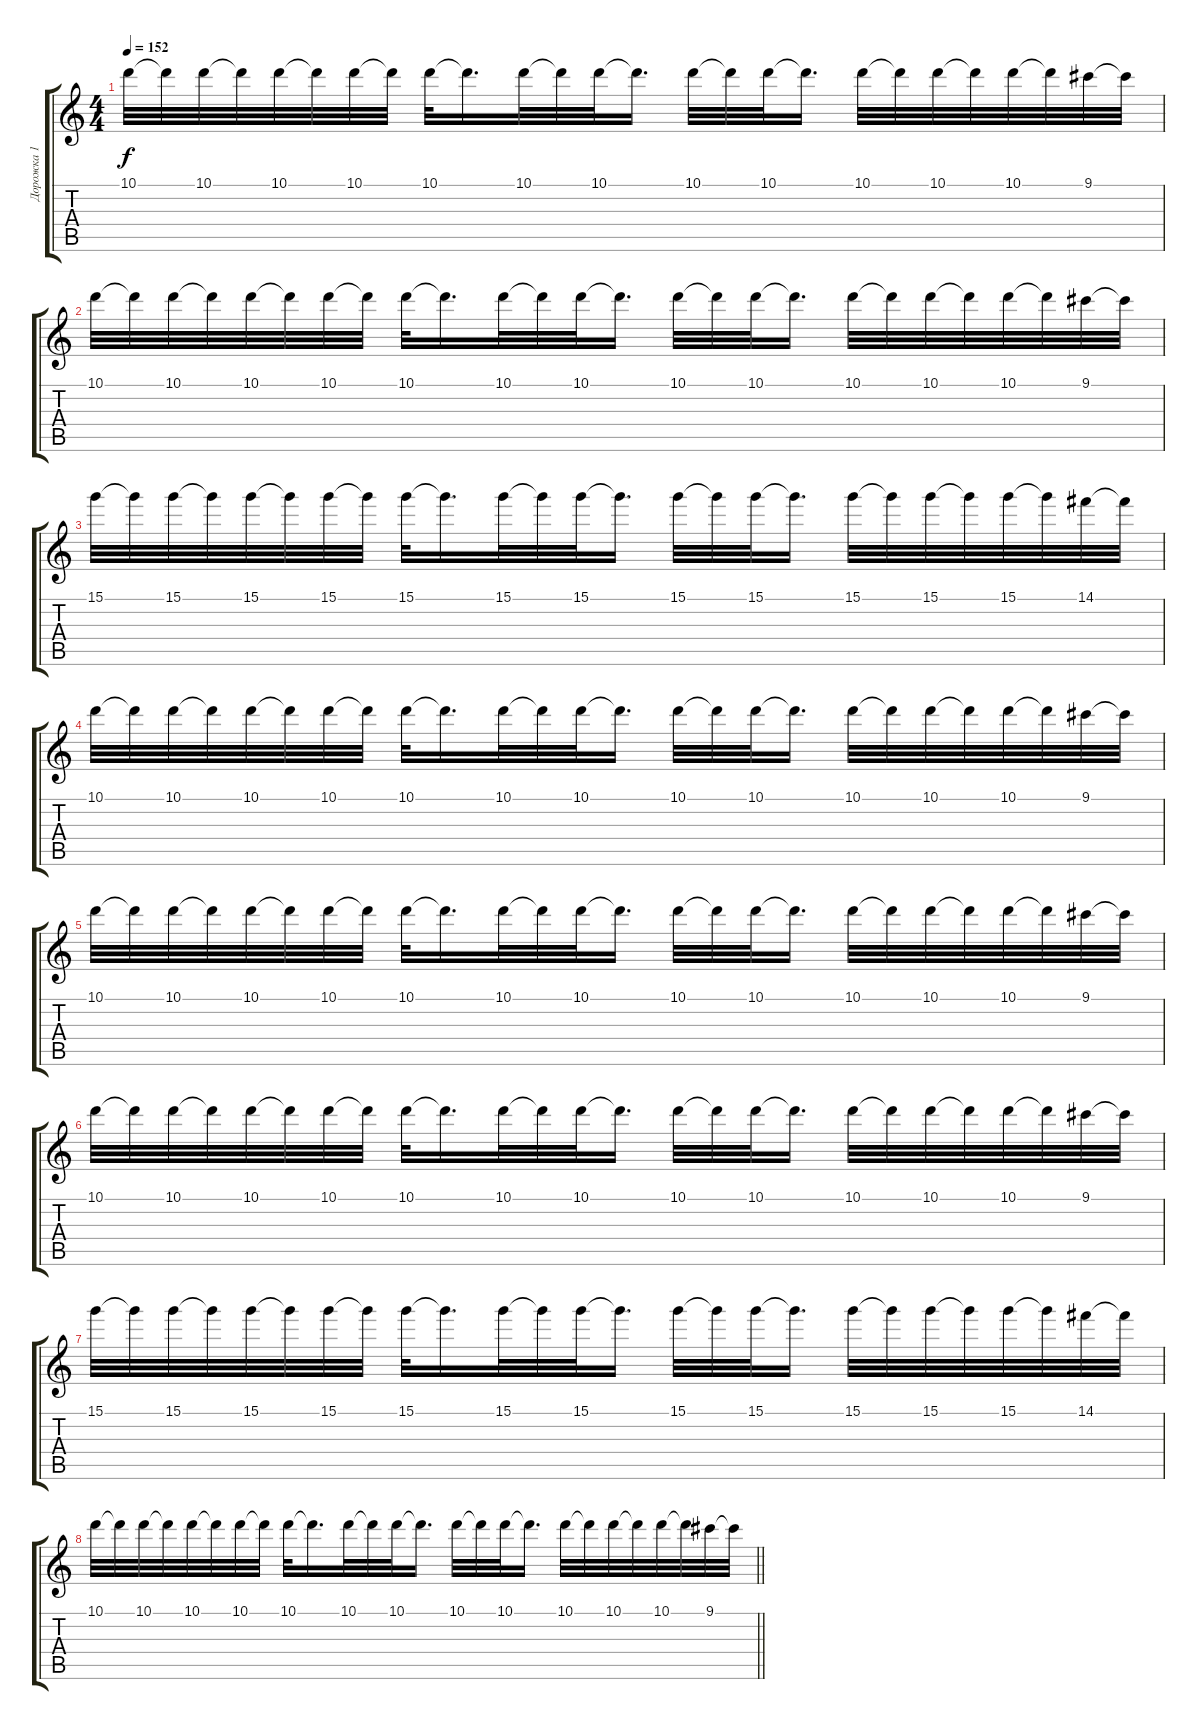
\track ("Дорожка 1" "Дорожка 1") {instrument distortionguitar}
\staff {score tabs}
\tuning (E4 B3 G3 D3 A2 E2) {hide}
\ts (4 4)
\tempo 152
\clef g2
\ks c
10.1.32{dy f} 10.1{t}.32 10.1.32 10.1{t}.32 10.1.32 10.1{t}.32 10.1.32 10.1{t}.32 10.1.32 10.1{t}.16{d} 10.1.32 10.1{t}.32 10.1.32 10.1{t}.16{d} 10.1.32 10.1{t}.32 10.1.32 10.1{t}.16{d} 10.1.32 10.1{t}.32 10.1.32 10.1{t}.32 10.1.32 10.1{t}.32 9.1.32 9.1{t}.32 |
10.1.32 10.1{t}.32 10.1.32 10.1{t}.32 10.1.32 10.1{t}.32 10.1.32 10.1{t}.32 10.1.32 10.1{t}.16{d} 10.1.32 10.1{t}.32 10.1.32 10.1{t}.16{d} 10.1.32 10.1{t}.32 10.1.32 10.1{t}.16{d} 10.1.32 10.1{t}.32 10.1.32 10.1{t}.32 10.1.32 10.1{t}.32 9.1.32 9.1{t}.32 |
15.1.32 15.1{t}.32 15.1.32 15.1{t}.32 15.1.32 15.1{t}.32 15.1.32 15.1{t}.32 15.1.32 15.1{t}.16{d} 15.1.32 15.1{t}.32 15.1.32 15.1{t}.16{d} 15.1.32 15.1{t}.32 15.1.32 15.1{t}.16{d} 15.1.32 15.1{t}.32 15.1.32 15.1{t}.32 15.1.32 15.1{t}.32 14.1.32 14.1{t}.32 |
10.1.32 10.1{t}.32 10.1.32 10.1{t}.32 10.1.32 10.1{t}.32 10.1.32 10.1{t}.32 10.1.32 10.1{t}.16{d} 10.1.32 10.1{t}.32 10.1.32 10.1{t}.16{d} 10.1.32 10.1{t}.32 10.1.32 10.1{t}.16{d} 10.1.32 10.1{t}.32 10.1.32 10.1{t}.32 10.1.32 10.1{t}.32 9.1.32 9.1{t}.32 |
10.1.32 10.1{t}.32 10.1.32 10.1{t}.32 10.1.32 10.1{t}.32 10.1.32 10.1{t}.32 10.1.32 10.1{t}.16{d} 10.1.32 10.1{t}.32 10.1.32 10.1{t}.16{d} 10.1.32 10.1{t}.32 10.1.32 10.1{t}.16{d} 10.1.32 10.1{t}.32 10.1.32 10.1{t}.32 10.1.32 10.1{t}.32 9.1.32 9.1{t}.32 |
10.1.32 10.1{t}.32 10.1.32 10.1{t}.32 10.1.32 10.1{t}.32 10.1.32 10.1{t}.32 10.1.32 10.1{t}.16{d} 10.1.32 10.1{t}.32 10.1.32 10.1{t}.16{d} 10.1.32 10.1{t}.32 10.1.32 10.1{t}.16{d} 10.1.32 10.1{t}.32 10.1.32 10.1{t}.32 10.1.32 10.1{t}.32 9.1.32 9.1{t}.32 |
15.1.32 15.1{t}.32 15.1.32 15.1{t}.32 15.1.32 15.1{t}.32 15.1.32 15.1{t}.32 15.1.32 15.1{t}.16{d} 15.1.32 15.1{t}.32 15.1.32 15.1{t}.16{d} 15.1.32 15.1{t}.32 15.1.32 15.1{t}.16{d} 15.1.32 15.1{t}.32 15.1.32 15.1{t}.32 15.1.32 15.1{t}.32 14.1.32 14.1{t}.32 |
\barLineRight lightlight
10.1.32 10.1{t}.32 10.1.32 10.1{t}.32 10.1.32 10.1{t}.32 10.1.32 10.1{t}.32 10.1.32 10.1{t}.16{d} 10.1.32 10.1{t}.32 10.1.32 10.1{t}.16{d} 10.1.32 10.1{t}.32 10.1.32 10.1{t}.16{d} 10.1.32 10.1{t}.32 10.1.32 10.1{t}.32 10.1.32 10.1{t}.32 9.1.32 9.1{t}.32
